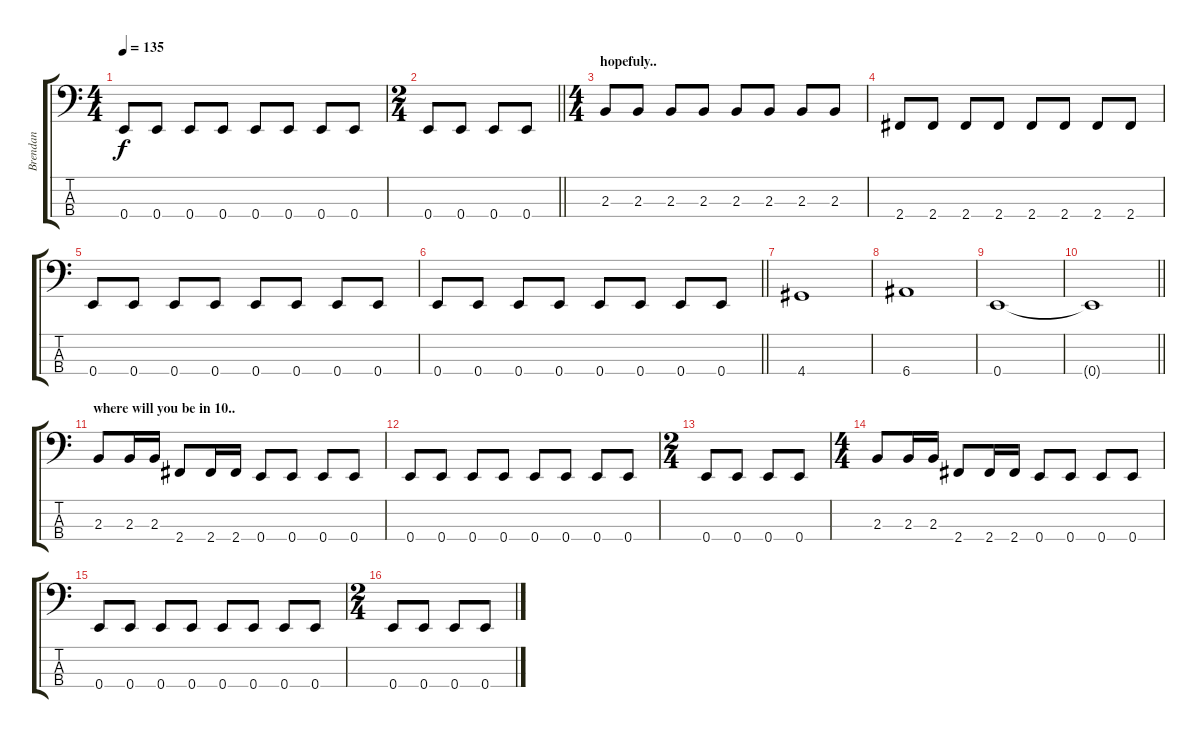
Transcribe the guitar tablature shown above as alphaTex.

\track ("Brendan" "Brendan") {instrument electricbassfinger}
\staff {score tabs}
\tuning (G2 D2 A1 E1) {hide}
\ts (4 4)
\tempo 135
\clef f4
\ks c
0.4.8{dy f} 0.4.8 0.4.8 0.4.8 0.4.8 0.4.8 0.4.8 0.4.8 |
\ts (2 4)
\barLineRight lightlight
0.4.8 0.4.8 0.4.8 0.4.8 |
\ts (4 4)
\section ("" "hopefuly..")
2.3.8 2.3.8 2.3.8 2.3.8 2.3.8 2.3.8 2.3.8 2.3.8 |
2.4.8 2.4.8 2.4.8 2.4.8 2.4.8 2.4.8 2.4.8 2.4.8 |
0.4.8 0.4.8 0.4.8 0.4.8 0.4.8 0.4.8 0.4.8 0.4.8 |
\barLineRight lightlight
0.4.8 0.4.8 0.4.8 0.4.8 0.4.8 0.4.8 0.4.8 0.4.8 |
4.4.1 |
6.4.1 |
0.4.1 |
\barLineRight lightlight
0.4{t}.1 |
\section ("" "where will you be in 10..")
2.3.8 2.3.16 2.3.16 2.4.8 2.4.16 2.4.16 0.4.8 0.4.8 0.4.8 0.4.8 |
0.4.8 0.4.8 0.4.8 0.4.8 0.4.8 0.4.8 0.4.8 0.4.8 |
\ts (2 4)
0.4.8 0.4.8 0.4.8 0.4.8 |
\ts (4 4)
2.3.8 2.3.16 2.3.16 2.4.8 2.4.16 2.4.16 0.4.8 0.4.8 0.4.8 0.4.8 |
0.4.8 0.4.8 0.4.8 0.4.8 0.4.8 0.4.8 0.4.8 0.4.8 |
\ts (2 4)
0.4.8 0.4.8 0.4.8 0.4.8
